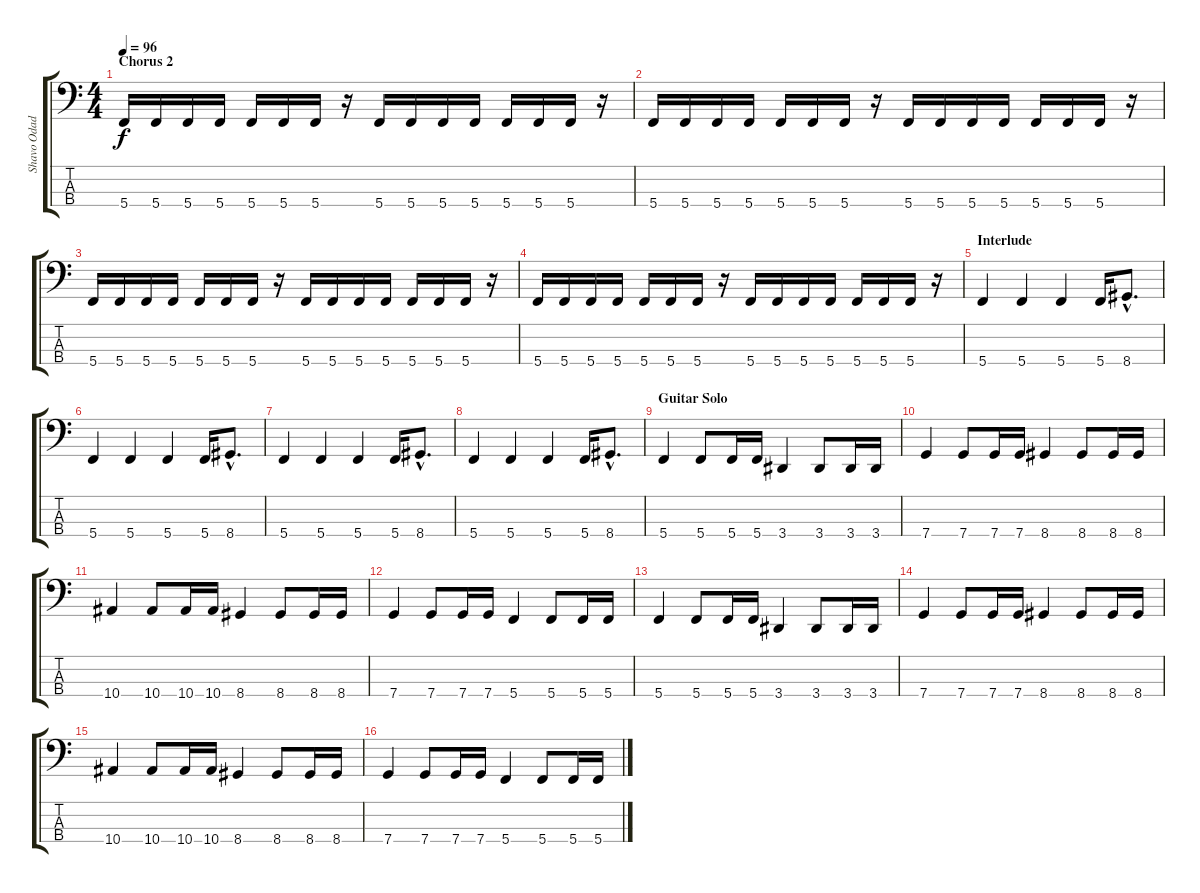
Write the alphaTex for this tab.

\track ("Shavo Odadjian [Bass]" "Shavo Odad") {instrument electricbasspick}
\staff {score tabs}
\tuning (F2 C2 G1 C1) {hide}
\ts (4 4)
\section ("" "Chorus 2")
\tempo 96
\clef f4
\ks c
5.4.16{dy f} 5.4.16 5.4.16 5.4.16 5.4.16 5.4.16 5.4.16 r.16 5.4.16 5.4.16 5.4.16 5.4.16 5.4.16 5.4.16 5.4.16 r.16 |
5.4.16 5.4.16 5.4.16 5.4.16 5.4.16 5.4.16 5.4.16 r.16 5.4.16 5.4.16 5.4.16 5.4.16 5.4.16 5.4.16 5.4.16 r.16 |
5.4.16 5.4.16 5.4.16 5.4.16 5.4.16 5.4.16 5.4.16 r.16 5.4.16 5.4.16 5.4.16 5.4.16 5.4.16 5.4.16 5.4.16 r.16 |
5.4.16 5.4.16 5.4.16 5.4.16 5.4.16 5.4.16 5.4.16 r.16 5.4.16 5.4.16 5.4.16 5.4.16 5.4.16 5.4.16 5.4.16 r.16 |
\section ("" "Interlude")
5.4.4 5.4.4 5.4.4 5.4.16 8.4{hac}.8{d} |
5.4.4 5.4.4 5.4.4 5.4.16 8.4{hac}.8{d} |
5.4.4 5.4.4 5.4.4 5.4.16 8.4{hac}.8{d} |
5.4.4 5.4.4 5.4.4 5.4.16 8.4{hac}.8{d} |
\section ("" "Guitar Solo")
5.4.4 5.4.8 5.4.16 5.4.16 3.4.4 3.4.8 3.4.16 3.4.16 |
7.4.4 7.4.8 7.4.16 7.4.16 8.4.4 8.4.8 8.4.16 8.4.16 |
10.4.4 10.4.8 10.4.16 10.4.16 8.4.4 8.4.8 8.4.16 8.4.16 |
7.4.4 7.4.8 7.4.16 7.4.16 5.4.4 5.4.8 5.4.16 5.4.16 |
5.4.4 5.4.8 5.4.16 5.4.16 3.4.4 3.4.8 3.4.16 3.4.16 |
7.4.4 7.4.8 7.4.16 7.4.16 8.4.4 8.4.8 8.4.16 8.4.16 |
10.4.4 10.4.8 10.4.16 10.4.16 8.4.4 8.4.8 8.4.16 8.4.16 |
7.4.4 7.4.8 7.4.16 7.4.16 5.4.4 5.4.8 5.4.16 5.4.16
